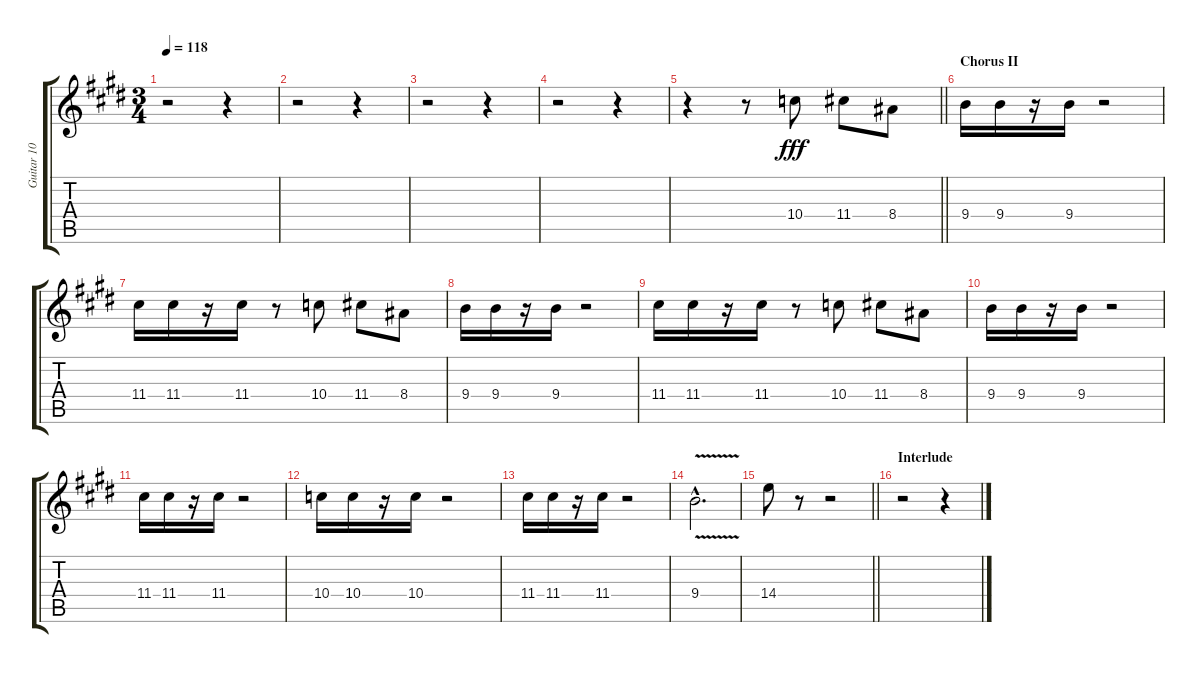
\track ("Guitar 10" "Guitar 10") {instrument distortionguitar}
\staff {score tabs}
\tuning (E4 B3 G3 D3 A2 E2) {hide}
\ts (3 4)
\tempo 118
\clef g2
\ks e
r.2{dy fff} r.4 |
r.2 r.4 |
r.2 r.4 |
r.2 r.4 |
\barLineRight lightlight
r.4 r.8 10.4.8 11.4.8 8.4.8 |
\section ("" "Chorus II")
9.4.16 9.4.16 r.16 9.4.16 r.2 |
11.4.16 11.4.16 r.16 11.4.16 r.8 10.4.8 11.4.8 8.4.8 |
9.4.16 9.4.16 r.16 9.4.16 r.2 |
11.4.16 11.4.16 r.16 11.4.16 r.8 10.4.8 11.4.8 8.4.8 |
9.4.16 9.4.16 r.16 9.4.16 r.2 |
11.4.16 11.4.16 r.16 11.4.16 r.2 |
10.4.16 10.4.16 r.16 10.4.16 r.2 |
11.4.16 11.4.16 r.16 11.4.16 r.2 |
9.4{v hac}.2{d} |
\barLineRight lightlight
14.4.8 r.8 r.2 |
\section ("" "Interlude")
r.2 r.4
